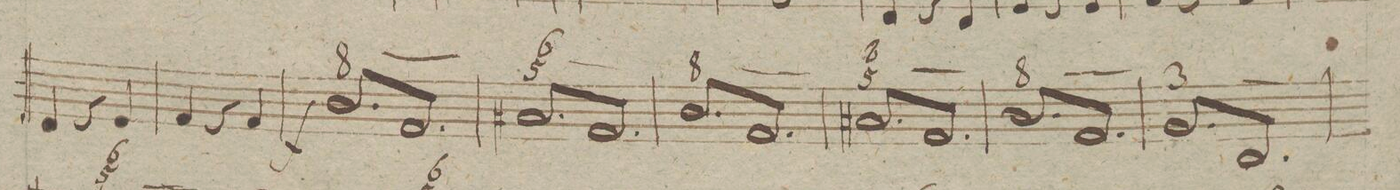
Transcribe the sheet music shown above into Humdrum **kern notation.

**kern	**fba	**dynam
*I"Organo	*	*
*clefF4	*	*
*k[f#]	*	*
*M3/4	*	*
4FF#/	.	.
4r	.	.
4GG/	.	.
=58	=58	=58
4AA/	.	.
4r	.	.
4AA/	.	.
=59	=59	=59
*tremolo	*	*
8D/L	8_	f
8AA/	.	.
8D/	.	.
8AA/	.	.
8D/	.	.
8AA/J	.	.
=60	=60	=60
8C#X/L	6_ 5	.
8AA/	.	.
8C#/	.	.
8AA/	.	.
8C#/	.	.
8AA/J	.	.
=61	=61	=61
8D/L	8_	.
8AA/	.	.
8D/	.	.
8AA/	.	.
8D/	.	.
8AA/J	.	.
=62	=62	=62
8C#X/L	8_ 5	.
8AA/	.	.
8C#/	.	.
8AA/	.	.
8C#/	.	.
8AA/J	.	.
=63	=63	=63
8D/L	8_	.
8AA/	.	.
8D/	.	.
8AA/	.	.
8D/	.	.
8AA/J	.	.
=64	=64	=64
8BB/L	3_	.
8FF#/	.	.
8BB/	.	.
8FF#/	.	.
8BB/	.	.
8FF#/J	.	.
=65	=65	=65
*-	*-	*-
